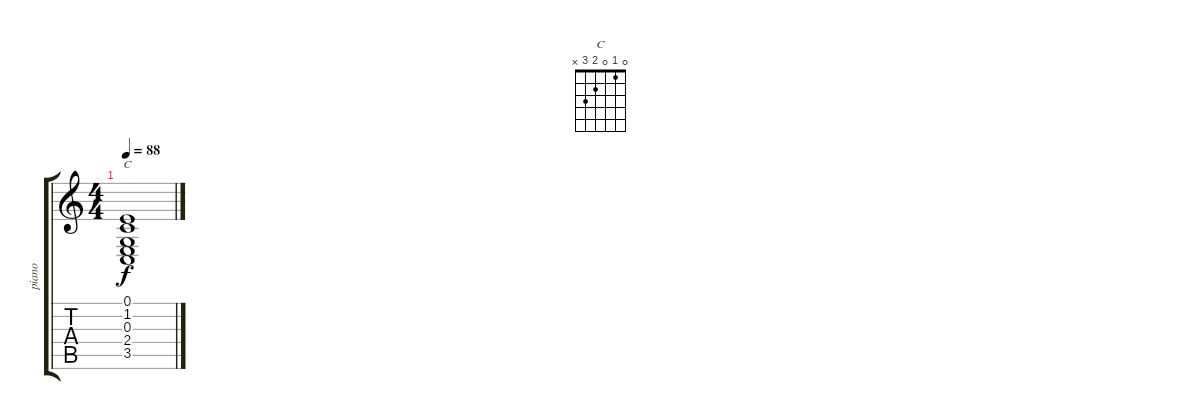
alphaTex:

\track ("piano" "piano") {instrument acousticgrandpiano}
\staff {score tabs}
\tuning (E4 B3 G3 D3 A2 E2) {hide}
\chord ("C" 0 1 0 2 3 x)
\ts (4 4)
\tempo 88
\clef g2
\ks c
(0.1 1.2 0.3 2.4 3.5).1{ch "C" dy f}
